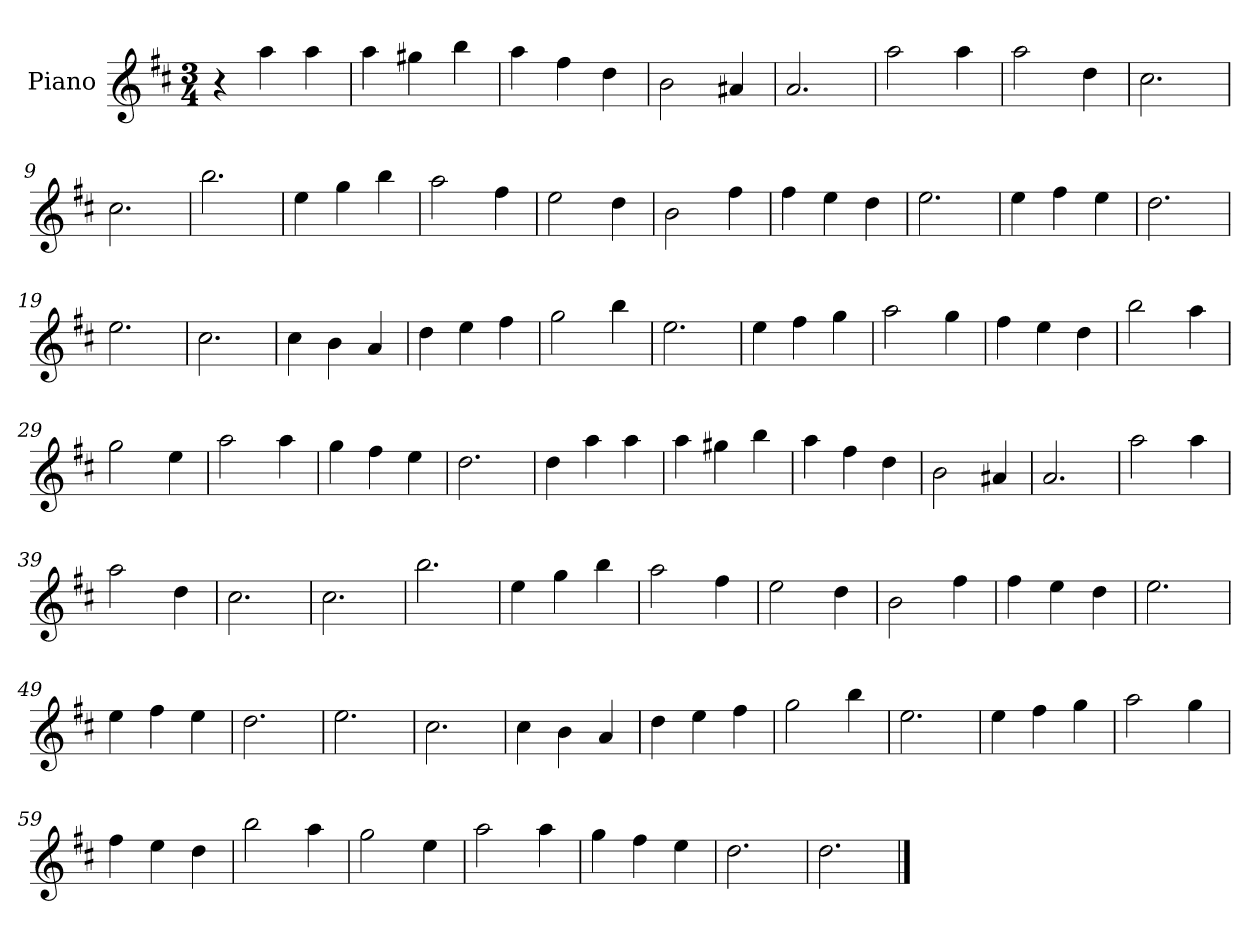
**kern
*part1
*staff1
*I"Piano
*I'Pno
*clefG2
*k[f#c#]
*M3/4
=1
4r
4aa\
4aa\
=2
4aa\
4gg#X\
4bb\
=3
4aa\
4ff#\
4dd\
=4
2b\
4a#X/
=5
2.a/
=6
2aa\
4aa\
=7
2aa\
4dd\
=8
2.cc#\
=9
2.cc#\
=10
2.bb\
=11
4ee\
4gg\
4bb\
=12
2aa\
4ff#\
=13
2ee\
4dd\
=14
2b\
4ff#\
=15
4ff#\
4ee\
4dd\
=16
2.ee\
=17
4ee\
4ff#\
4ee\
=18
2.dd\
=19
2.ee\
=20
2.cc#\
=21
4cc#\
4b\
4a/
=22
4dd\
4ee\
4ff#\
=23
2gg\
4bb\
=24
2.ee\
=25
4ee\
4ff#\
4gg\
=26
2aa\
4gg\
=27
4ff#\
4ee\
4dd\
=28
2bb\
4aa\
=29
2gg\
4ee\
=30
2aa\
4aa\
=31
4gg\
4ff#\
4ee\
=32
2.dd\
=33
4dd\
4aa\
4aa\
=34
4aa\
4gg#X\
4bb\
=35
4aa\
4ff#\
4dd\
=36
2b\
4a#X/
=37
2.a/
=38
2aa\
4aa\
=39
2aa\
4dd\
=40
2.cc#\
=41
2.cc#\
=42
2.bb\
=43
4ee\
4gg\
4bb\
=44
2aa\
4ff#\
=45
2ee\
4dd\
=46
2b\
4ff#\
=47
4ff#\
4ee\
4dd\
=48
2.ee\
=49
4ee\
4ff#\
4ee\
=50
2.dd\
=51
2.ee\
=52
2.cc#\
=53
4cc#\
4b\
4a/
=54
4dd\
4ee\
4ff#\
=55
2gg\
4bb\
=56
2.ee\
=57
4ee\
4ff#\
4gg\
=58
2aa\
4gg\
=59
4ff#\
4ee\
4dd\
=60
2bb\
4aa\
=61
2gg\
4ee\
=62
2aa\
4aa\
=63
4gg\
4ff#\
4ee\
=64
2.dd\
=65
2.dd\
==
*-
